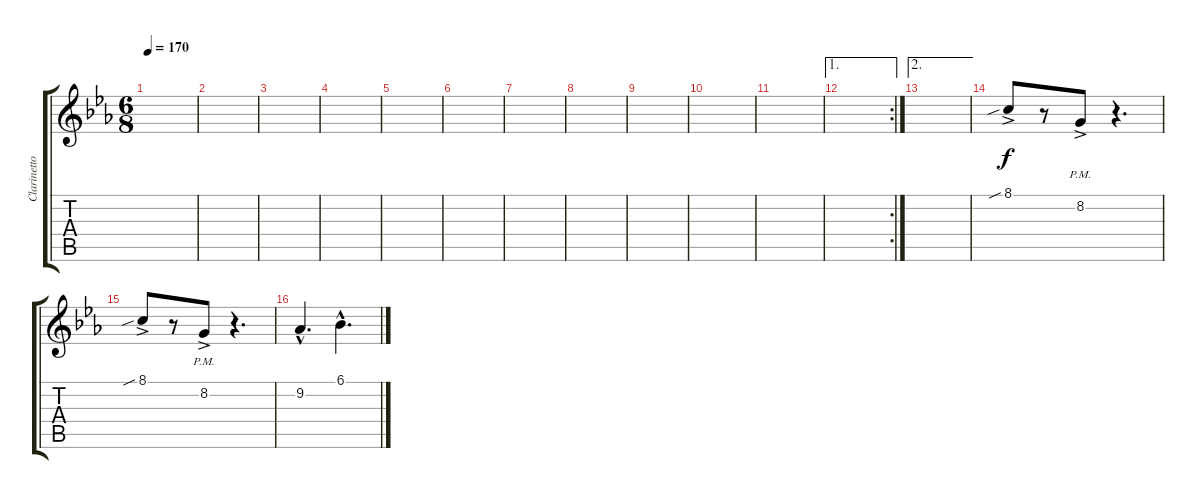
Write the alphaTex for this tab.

\track ("Clarinetto" "Clarinetto") {instrument clarinet}
\staff {score tabs}
\tuning (E4 B3 G3 D3 A2 E2) {hide}
\ts (6 8)
\tempo 170
\clef g2
\ks eb
|
|
|
|
|
|
|
|
|
|
|
\ae 1
\rc 2
|
\ae 2
|
8.1{sib ac}.8 r.8 8.2{ac pm}.8 r.4{d} |
8.1{sib ac}.8 r.8 8.2{ac pm}.8 r.4{d} |
9.2{hac}.4{d} 6.1{hac}.4{d}
